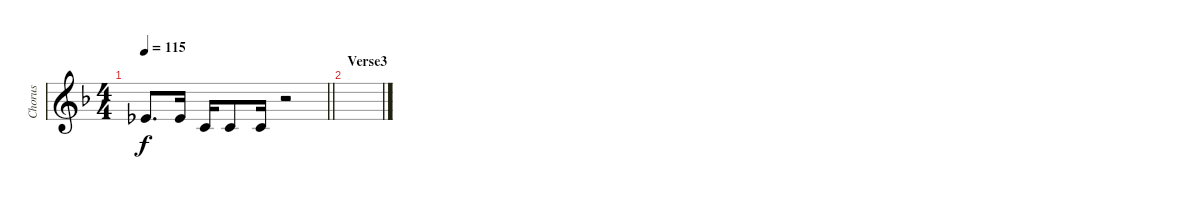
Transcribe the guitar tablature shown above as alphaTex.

\track ("Chorus" "Chorus") {instrument synthvoice}
\staff {score}
\tuning (E5 B4 G4 D4 A3 E3) {hide}
\ts (4 4)
\tempo 115
\clef g2
\barLineRight lightlight
\ks f
1.4.8{d dy f} 1.4.16 3.5.16 3.5.8 3.5.16 r.2 |
\section ("" "Verse3")
